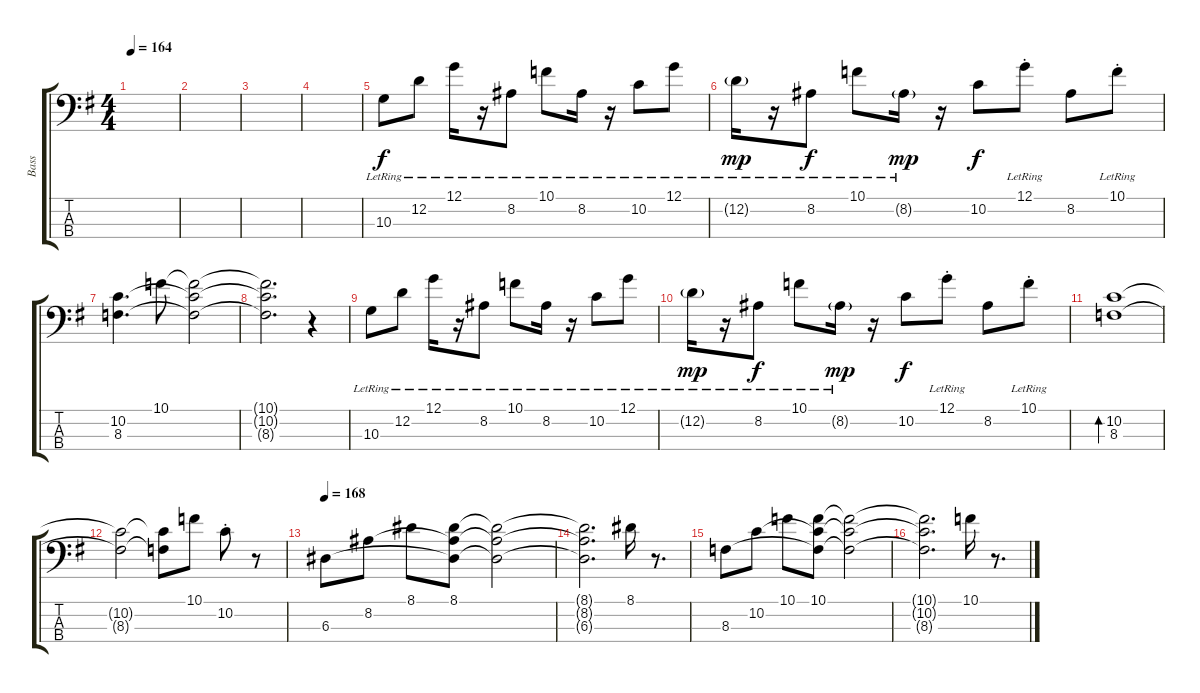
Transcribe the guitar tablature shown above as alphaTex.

\track ("Bass" "Bass") {instrument electricbassfinger}
\staff {score tabs}
\tuning (G2 D2 A1 E1) {hide}
\ts (4 4)
\tempo 164
\clef f4
\ks g
|
|
|
|
10.3{lr}.8 12.2{lr}.8 12.1{lr}.16 r.16 8.2{lr}.8 10.1{lr}.8 8.2{lr}.16 r.16 10.2{lr}.8 12.1{lr}.8 |
12.2{g lr}.16{dy mp} r.16 8.2{lr}.8{dy f} 10.1{lr}.8 8.2{g lr}.16{dy mp} r.16 10.2.8{dy f} 12.1{st lr}.8 8.2.8 10.1{st lr}.8 |
(10.2 8.3).4{d} 10.1.8 (10.1{t} 10.2{t} 8.3{t}).2 |
(10.1{t} 10.2{t} 8.3{t}).2{d} r.4 |
10.3{lr}.8 12.2{lr}.8 12.1{lr}.16 r.16 8.2{lr}.8 10.1{lr}.8 8.2{lr}.16 r.16 10.2{lr}.8 12.1{lr}.8 |
12.2{g lr}.16{dy mp} r.16 8.2{lr}.8{dy f} 10.1{lr}.8 8.2{g lr}.16{dy mp} r.16 10.2.8{dy f} 12.1{st lr}.8 8.2.8 10.1{st lr}.8 |
(10.2 8.3).1{bd 60} |
(10.2{t} 8.3{t}).2 (10.2{t} 8.3{t}).8 10.1.8 10.2{st}.8 r.8 |
\tempo 168
6.3.8 8.2.8 8.1.8 (8.1 8.2{t} 6.3{t}).8 (8.1{t} 8.2{t} 6.3{t}).2 |
(8.1{t} 8.2{t} 6.3{t}).2{d} 8.1.16 r.8{d} |
8.3.8 10.2.8 10.1.8 (10.1 10.2{t} 8.3{t}).8 (10.1{t} 10.2{t} 8.3{t}).2 |
(10.1{t} 10.2{t} 8.3{t}).2{d} 10.1.16 r.8{d}
